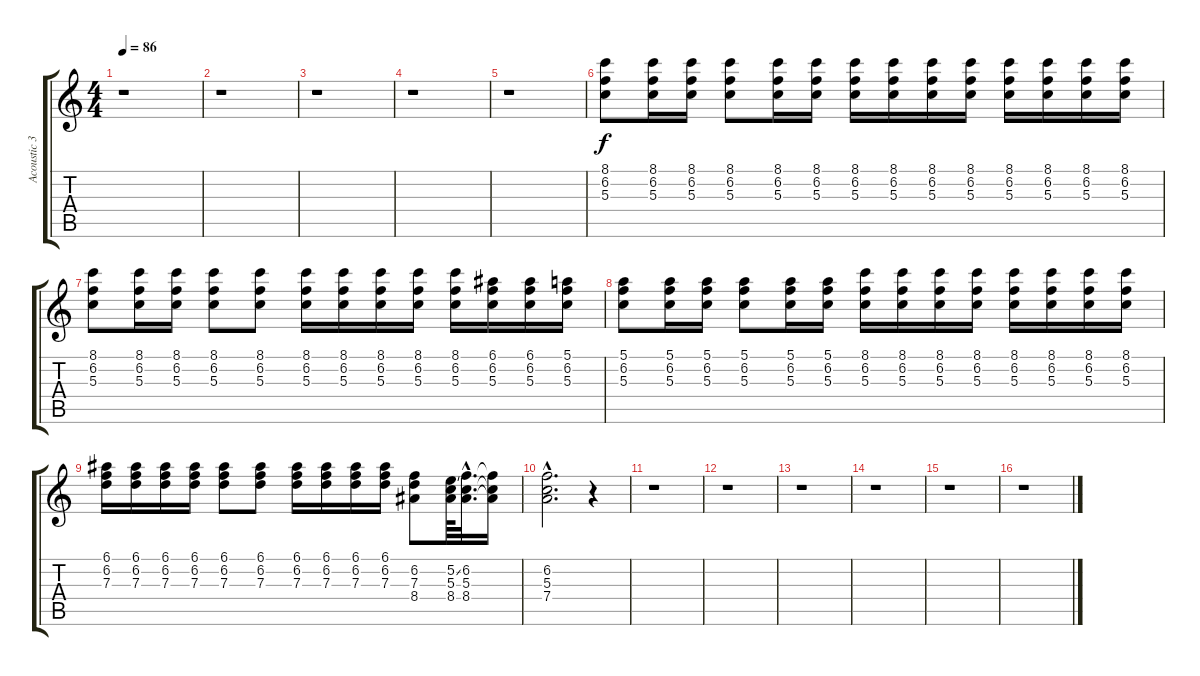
\track ("Acoustic 3" "Acoustic 3") {instrument acousticguitarsteel}
\staff {score tabs}
\tuning (E4 B3 G3 D3 A2 E2) {hide}
\ts (4 4)
\tempo 86
\clef g2
\ks c
r.1{dy f instrument acousticguitarsteel} |
r.1 |
r.1 |
r.1 |
r.1 |
(8.1 6.2 5.3).8 (8.1 6.2 5.3).16 (8.1 6.2 5.3).16 (8.1 6.2 5.3).8 (8.1 6.2 5.3).16 (8.1 6.2 5.3).16 (8.1 6.2 5.3).16 (8.1 6.2 5.3).16 (8.1 6.2 5.3).16 (8.1 6.2 5.3).16 (8.1 6.2 5.3).16 (8.1 6.2 5.3).16 (8.1 6.2 5.3).16 (8.1 6.2 5.3).16 |
(8.1 6.2 5.3).8 (8.1 6.2 5.3).16 (8.1 6.2 5.3).16 (8.1 6.2 5.3).8 (8.1 6.2 5.3).8 (8.1 6.2 5.3).16 (8.1 6.2 5.3).16 (8.1 6.2 5.3).16 (8.1 6.2 5.3).16 (8.1 6.2 5.3).16 (6.1 6.2 5.3).16 (6.1 6.2 5.3).16 (5.1 6.2 5.3).16 |
(5.1 6.2 5.3).8 (5.1 6.2 5.3).16 (5.1 6.2 5.3).16 (5.1 6.2 5.3).8 (5.1 6.2 5.3).16 (5.1 6.2 5.3).16 (8.1 6.2 5.3).16 (8.1 6.2 5.3).16 (8.1 6.2 5.3).16 (8.1 6.2 5.3).16 (8.1 6.2 5.3).16 (8.1 6.2 5.3).16 (8.1 6.2 5.3).16 (8.1 6.2 5.3).16 |
(6.1 6.2 7.3).16 (6.1 6.2 7.3).16 (6.1 6.2 7.3).16 (6.1 6.2 7.3).16 (6.1 6.2 7.3).8 (6.1 6.2 7.3).8 (6.1 6.2 7.3).16 (6.1 6.2 7.3).16 (6.1 6.2 7.3).16 (6.1 6.2 7.3).16 (6.2 7.3 8.4).8 (5.2{ss} 5.3 8.4).64 (6.2{hac} 5.3{hac} 8.4{hac}).32{d} (6.2{t} 5.3{t} 8.4{t}).16 |
(6.2{hac} 5.3{hac} 7.4{hac}).2{d} r.4 |
r.1 |
r.1 |
r.1 |
r.1 |
r.1 |
r.1
